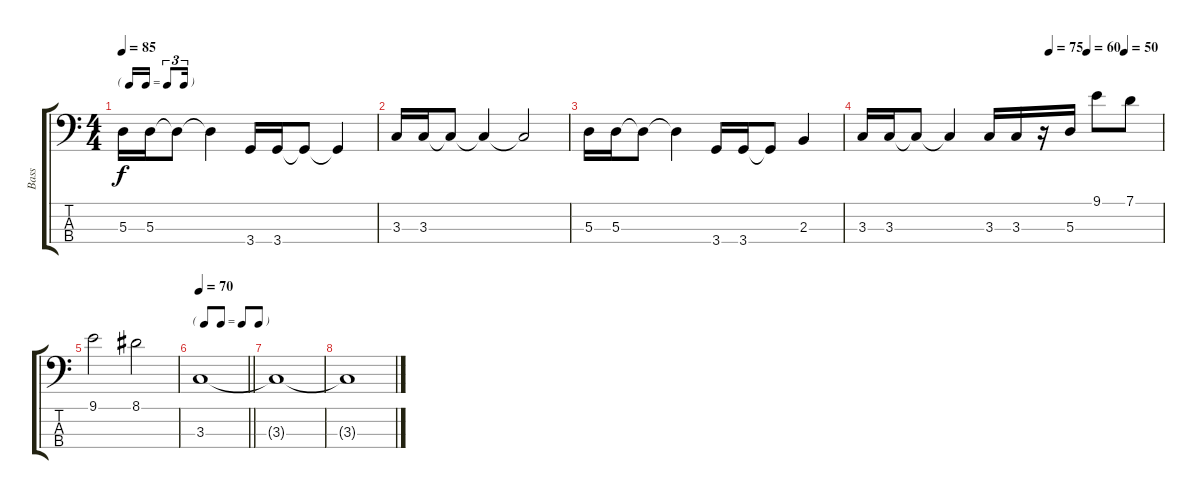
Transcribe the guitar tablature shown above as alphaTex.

\track ("Bass" "Bass") {instrument electricbassfinger}
\staff {score tabs}
\tuning (G2 D2 A1 E1) {hide}
\ts (4 4)
\tf triplet16th
\tempo 85
\clef f4
\ks c
5.3.16{dy f} 5.3.16 5.3{t}.8 5.3{t}.4 3.4.16 3.4.16 3.4{t}.8 3.4{t}.4 |
3.3.16 3.3.16 3.3{t}.8 3.3{t}.4 3.3{t}.2 |
5.3.16 5.3.16 5.3{t}.8 5.3{t}.4 3.4.16 3.4.16 3.4{t}.8 2.3.4 |
\tempo (75 0.625)
\tempo (60 0.75)
\tempo (50 0.875)
3.3.16 3.3.16 3.3{t}.8 3.3{t}.4 3.3.16 3.3.16 r.16 5.3.16 9.1.8 7.1.8 |
9.1.2 8.1.2 |
\tf none
\tempo 70
\barLineRight lightlight
3.3.1 |
3.3{t}.1 |
3.3{t}.1
